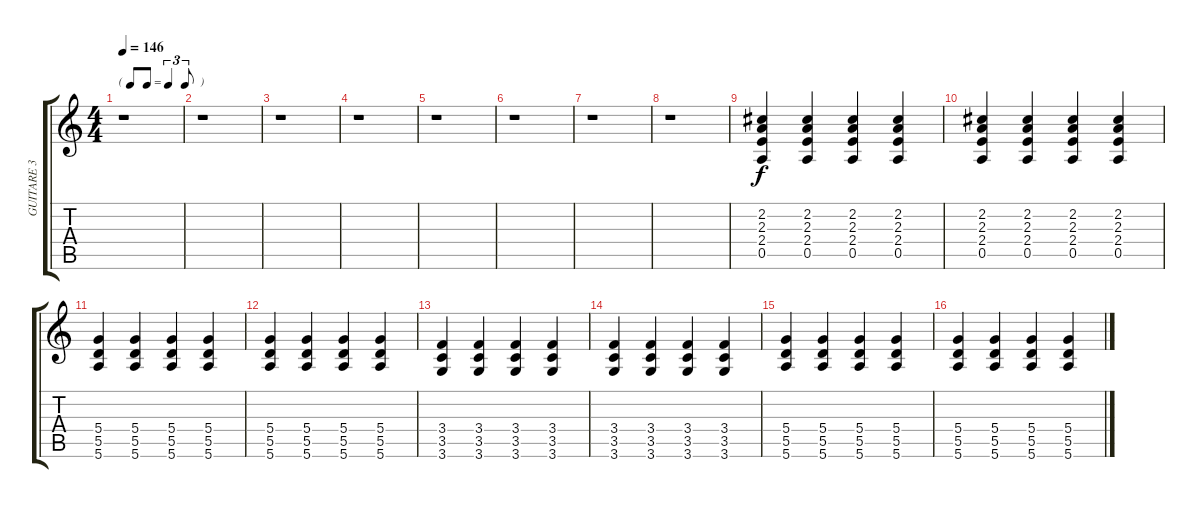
\track ("GUITARE 3" "GUITARE 3") {instrument electricguitarclean}
\staff {score tabs}
\tuning (E4 B3 G3 D3 A2 E2) {hide}
\ts (4 4)
\tf triplet8th
\tempo 146
\clef g2
\ks c
r.1{dy f} |
r.1 |
r.1 |
r.1 |
r.1 |
r.1 |
r.1 |
r.1 |
(2.2 2.3 2.4 0.5).4 (2.2 2.3 2.4 0.5).4 (2.2 2.3 2.4 0.5).4 (2.2 2.3 2.4 0.5).4 |
(2.2 2.3 2.4 0.5).4 (2.2 2.3 2.4 0.5).4 (2.2 2.3 2.4 0.5).4 (2.2 2.3 2.4 0.5).4 |
(5.4 5.5 5.6).4 (5.4 5.5 5.6).4 (5.4 5.5 5.6).4 (5.4 5.5 5.6).4 |
(5.4 5.5 5.6).4 (5.4 5.5 5.6).4 (5.4 5.5 5.6).4 (5.4 5.5 5.6).4 |
(3.4 3.5 3.6).4 (3.4 3.5 3.6).4 (3.4 3.5 3.6).4 (3.4 3.5 3.6).4 |
(3.4 3.5 3.6).4 (3.4 3.5 3.6).4 (3.4 3.5 3.6).4 (3.4 3.5 3.6).4 |
(5.4 5.5 5.6).4 (5.4 5.5 5.6).4 (5.4 5.5 5.6).4 (5.4 5.5 5.6).4 |
(5.4 5.5 5.6).4 (5.4 5.5 5.6).4 (5.4 5.5 5.6).4 (5.4 5.5 5.6).4
